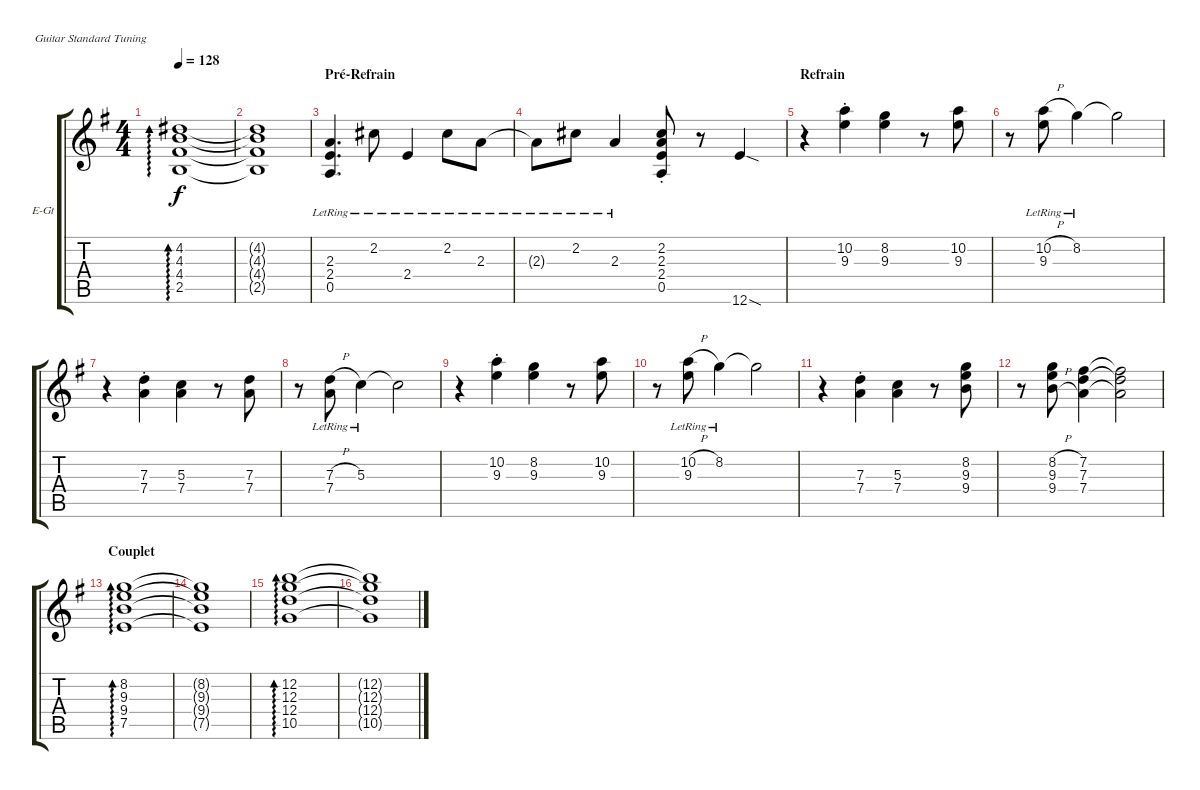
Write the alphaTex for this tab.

\bracketExtendMode groupsimilarinstruments
\firstSystemTrackNameOrientation horizontal
\otherSystemsTrackNameOrientation horizontal
\track ("Electric Guitar" "E-Gt") {multiBarRest instrument overdrivenguitar}
\staff {score tabs}
\tuning (E4 B3 G3 D3 A2 E2)
\ts (4 4)
\tempo 128
\clef g2
\ks eminor
(4.3 4.4 2.5 4.2).1{ad 0 dy f} |
(4.3{t} 4.4{t} 2.5{t} 4.2{t}).1 |
\section ("" "Pré-Refrain")
(2.3{lr} 2.4{lr} 0.5{lr}).4{d} 2.2{lr}.8 2.4{lr}.4 2.2{lr}.8 2.3{lr}.8 |
2.3{lr t}.8 2.2{lr}.8 2.3{lr}.4 (2.2{st} 2.3{st} 2.4{st} 0.5{st}).8 r.8 12.6{sod}.4 |
\section ("" "Refrain")
r.4 (10.2{st} 9.3{st}).4 (8.2 9.3).4 r.8 (10.2 9.3).8 |
r.8 (10.2{h lr} 9.3{lr}).8 8.2{lr}.4 8.2{t}.2 |
r.4 (7.3{st} 7.4{st}).4 (5.3 7.4).4 r.8 (7.3 7.4).8 |
r.8 (7.3{h lr} 7.4{lr}).8 5.3{lr}.4 5.3{t}.2 |
r.4 (10.2{st} 9.3{st}).4 (8.2 9.3).4 r.8 (10.2 9.3).8 |
r.8 (10.2{h lr} 9.3{lr}).8 8.2{lr}.4 8.2{t}.2 |
r.4 (7.3{st} 7.4{st}).4 (5.3 7.4).4 r.8 (8.2 9.3 9.4).8 |
r.8 (8.2{h} 9.3{h} 9.4{h}).8 (7.2 7.3 7.4).4 (7.3{t} 7.2{t} 7.4{t}).2 |
\section ("" "Couplet")
(8.2 9.3 9.4 7.5).1{ad 0} |
(8.2{t} 9.3{t} 9.4{t} 7.5{t}).1 |
(12.2 12.3 12.4 10.5).1{ad 0} |
(12.2{t} 12.3{t} 12.4{t} 10.5{t}).1
